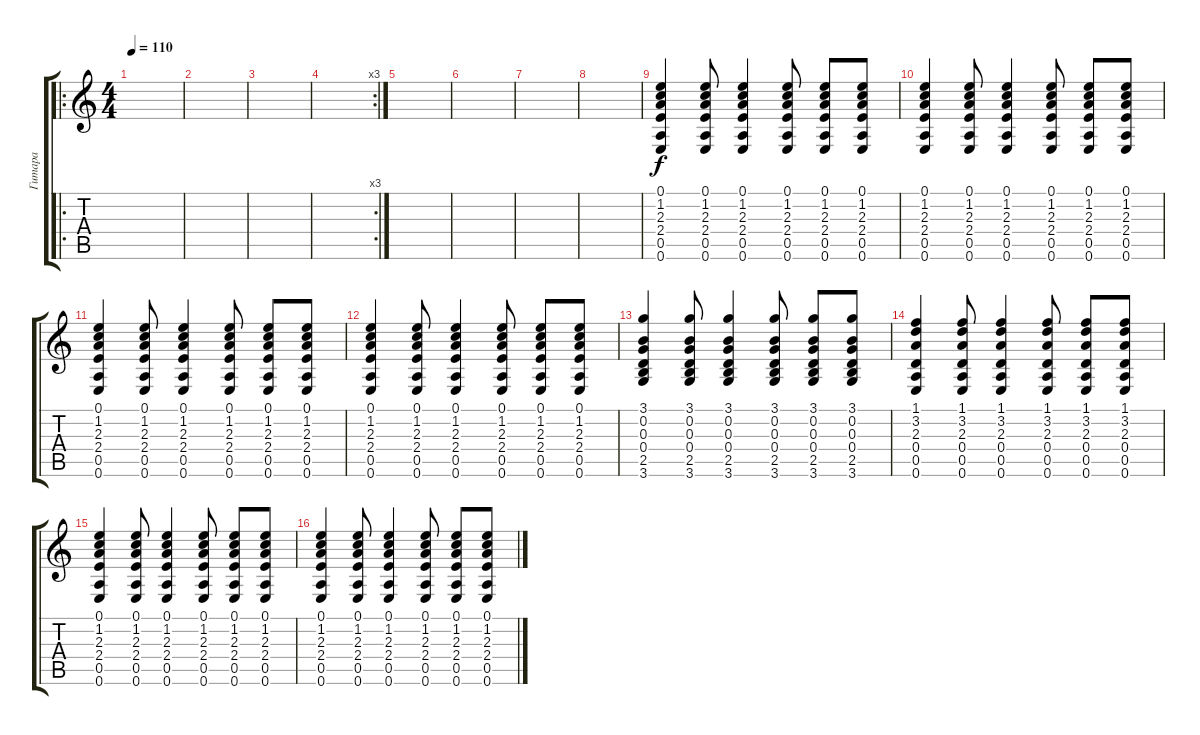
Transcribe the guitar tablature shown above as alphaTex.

\track ("Гитара" "Гитара") {instrument acousticguitarnylon}
\staff {score tabs}
\tuning (E4 B3 G3 D3 A2 E2) {hide}
\ro
\ts (4 4)
\tempo 110
\clef g2
\ks c
|
|
|
\rc 3
|
|
|
|
|
(0.1 1.2 2.3 2.4 0.5 0.6).4{volume 6} (0.1 1.2 2.3 2.4 0.5 0.6).8 (0.1 1.2 2.3 2.4 0.5 0.6).4 (0.1 1.2 2.3 2.4 0.5 0.6).8 (0.1 1.2 2.3 2.4 0.5 0.6).8 (0.1 1.2 2.3 2.4 0.5 0.6).8 |
(0.1 1.2 2.3 2.4 0.5 0.6).4 (0.1 1.2 2.3 2.4 0.5 0.6).8 (0.1 1.2 2.3 2.4 0.5 0.6).4 (0.1 1.2 2.3 2.4 0.5 0.6).8 (0.1 1.2 2.3 2.4 0.5 0.6).8 (0.1 1.2 2.3 2.4 0.5 0.6).8 |
(0.1 1.2 2.3 2.4 0.5 0.6).4 (0.1 1.2 2.3 2.4 0.5 0.6).8 (0.1 1.2 2.3 2.4 0.5 0.6).4 (0.1 1.2 2.3 2.4 0.5 0.6).8 (0.1 1.2 2.3 2.4 0.5 0.6).8 (0.1 1.2 2.3 2.4 0.5 0.6).8 |
(0.1 1.2 2.3 2.4 0.5 0.6).4 (0.1 1.2 2.3 2.4 0.5 0.6).8 (0.1 1.2 2.3 2.4 0.5 0.6).4 (0.1 1.2 2.3 2.4 0.5 0.6).8 (0.1 1.2 2.3 2.4 0.5 0.6).8 (0.1 1.2 2.3 2.4 0.5 0.6).8 |
(3.1 0.2 0.3 0.4 2.5 3.6).4 (3.1 0.2 0.3 0.4 2.5 3.6).8 (3.1 0.2 0.3 0.4 2.5 3.6).4 (3.1 0.2 0.3 0.4 2.5 3.6).8 (3.1 0.2 0.3 0.4 2.5 3.6).8 (3.1 0.2 0.3 0.4 2.5 3.6).8 |
(1.1 3.2 2.3 0.4 0.5 0.6).4 (1.1 3.2 2.3 0.4 0.5 0.6).8 (1.1 3.2 2.3 0.4 0.5 0.6).4 (1.1 3.2 2.3 0.4 0.5 0.6).8 (1.1 3.2 2.3 0.4 0.5 0.6).8 (1.1 3.2 2.3 0.4 0.5 0.6).8 |
(0.1 1.2 2.3 2.4 0.5 0.6).4 (0.1 1.2 2.3 2.4 0.5 0.6).8 (0.1 1.2 2.3 2.4 0.5 0.6).4 (0.1 1.2 2.3 2.4 0.5 0.6).8 (0.1 1.2 2.3 2.4 0.5 0.6).8 (0.1 1.2 2.3 2.4 0.5 0.6).8 |
(0.1 1.2 2.3 2.4 0.5 0.6).4 (0.1 1.2 2.3 2.4 0.5 0.6).8 (0.1 1.2 2.3 2.4 0.5 0.6).4 (0.1 1.2 2.3 2.4 0.5 0.6).8 (0.1 1.2 2.3 2.4 0.5 0.6).8 (0.1 1.2 2.3 2.4 0.5 0.6).8
